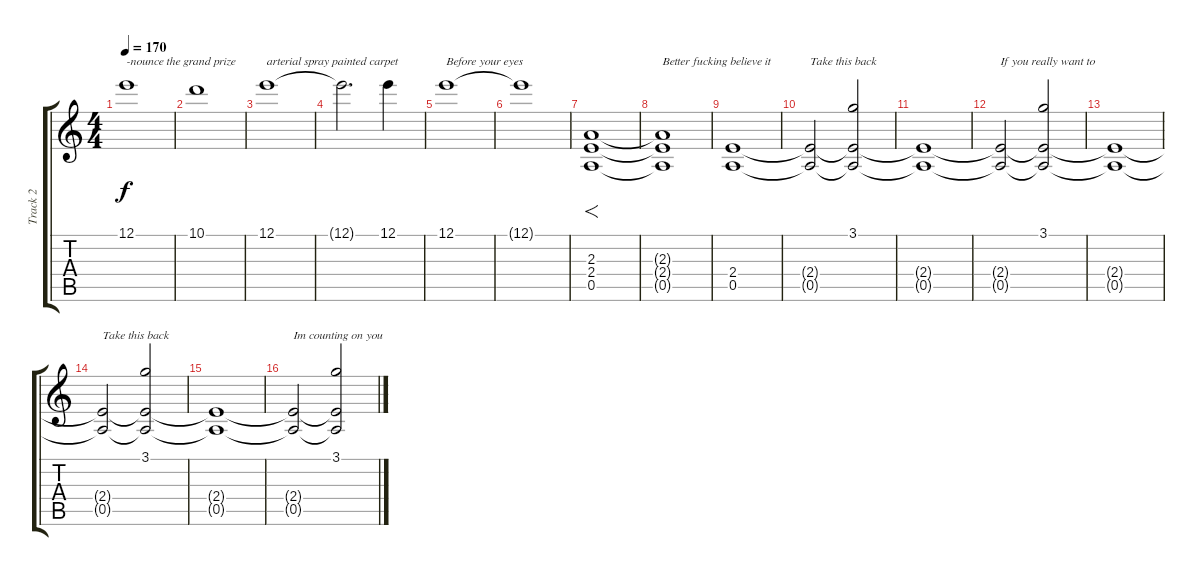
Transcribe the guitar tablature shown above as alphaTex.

\track ("Track 2" "Track 2") {instrument overdrivenguitar}
\staff {score tabs}
\tuning (E4 B3 G3 D3 A2 E2) {hide}
\ts (4 4)
\tempo 170
\clef g2
\ks c
12.1.1{txt "-nounce the grand prize" dy f} |
10.1.1 |
12.1.1{txt "arterial spray painted carpet"} |
12.1{t}.2{d} 12.1.4 |
12.1.1{txt "Before your eyes"} |
12.1{t}.1 |
(2.3 2.4 0.5).1{f} |
(2.3{t} 2.4{t} 0.5{t}).1{txt "Better fucking believe it"} |
(2.4 0.5).1 |
(2.4{t} 0.5{t}).2{txt "Take this back"} (3.1 2.4{t} 0.5{t}).2 |
(2.4{t} 0.5{t}).1 |
(2.4{t} 0.5{t}).2{txt "If you really want to"} (3.1 2.4{t} 0.5{t}).2 |
(2.4{t} 0.5{t}).1 |
(2.4{t} 0.5{t}).2{txt "Take this back"} (3.1 2.4{t} 0.5{t}).2 |
(2.4{t} 0.5{t}).1 |
(2.4{t} 0.5{t}).2{txt "Im counting on you"} (3.1 2.4{t} 0.5{t}).2
